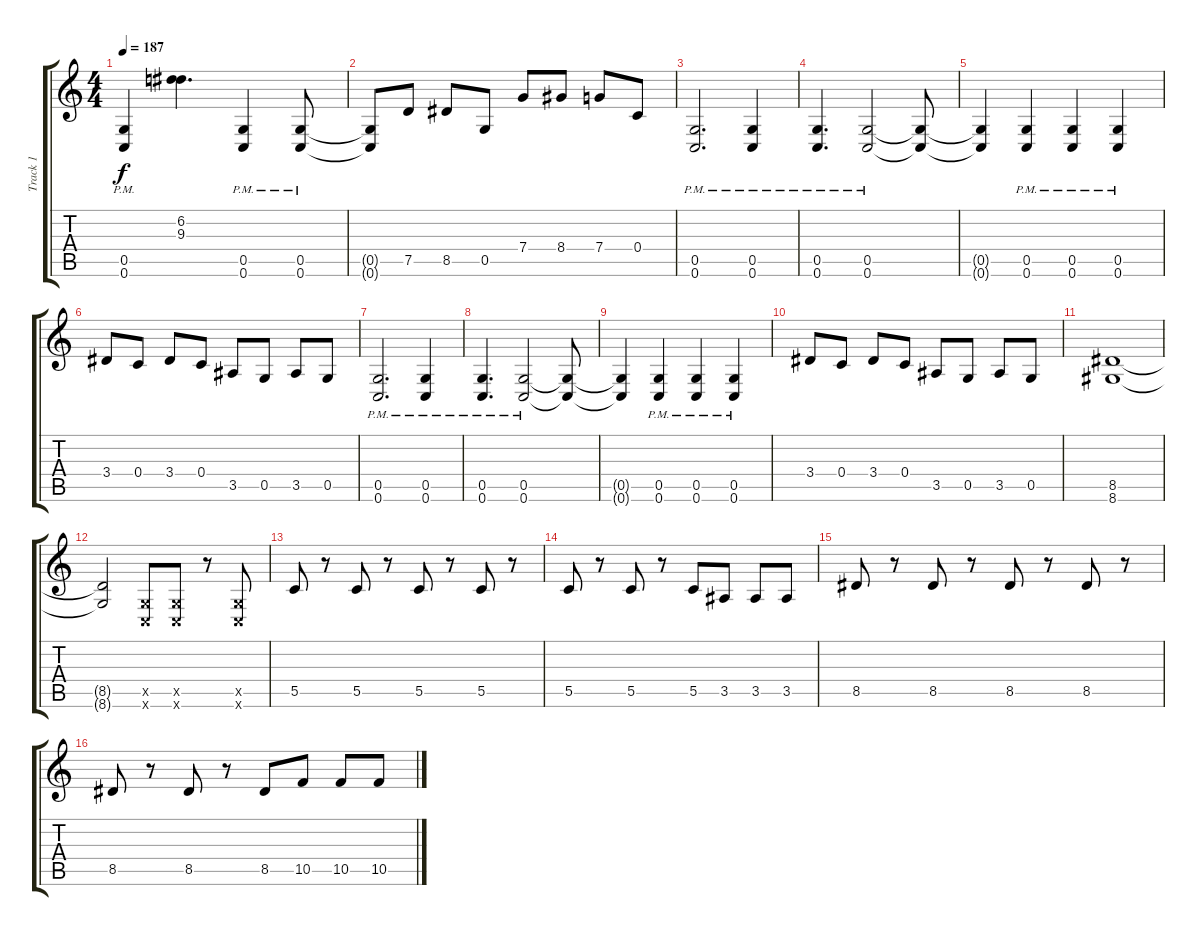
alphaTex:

\track ("Track 1" "Track 1") {instrument distortionguitar}
\staff {score tabs}
\tuning (D4 A3 F3 C3 G2 C2) {hide}
\ts (4 4)
\tempo 187
\clef g2
\ks c
(0.5{pm} 0.6{pm}).4{dy f} (6.2 9.3).4{d} (0.5{pm} 0.6{pm}).4 (0.5{pm} 0.6{pm}).8 |
(0.5{t} 0.6{t}).8 7.5.8 8.5.8 0.5.8 7.4.8 8.4.8 7.4.8 0.4.8 |
(0.5{pm} 0.6{pm}).2{d} (0.5{pm} 0.6{pm}).4 |
(0.5{pm} 0.6{pm}).4{d} (0.5{pm} 0.6{pm}).2 (0.5{t} 0.6{t}).8 |
(0.5{t} 0.6{t}).4 (0.5{pm} 0.6{pm}).4 (0.5{pm} 0.6{pm}).4 (0.5{pm} 0.6{pm}).4 |
3.4.8 0.4.8 3.4.8 0.4.8 3.5.8 0.5.8 3.5.8 0.5.8 |
(0.5{pm} 0.6{pm}).2{d} (0.5{pm} 0.6{pm}).4 |
(0.5{pm} 0.6{pm}).4{d} (0.5{pm} 0.6{pm}).2 (0.5{t} 0.6{t}).8 |
(0.5{t} 0.6{t}).4 (0.5{pm} 0.6{pm}).4 (0.5{pm} 0.6{pm}).4 (0.5{pm} 0.6{pm}).4 |
3.4.8 0.4.8 3.4.8 0.4.8 3.5.8 0.5.8 3.5.8 0.5.8 |
(8.5 8.6).1 |
(8.5{t} 8.6{t}).2 (0.5{x} 0.6{x}).8 (0.5{x} 0.6{x}).8 r.8 (0.5{x} 0.6{x}).8 |
5.5.8 r.8 5.5.8 r.8 5.5.8 r.8 5.5.8 r.8 |
5.5.8 r.8 5.5.8 r.8 5.5.8 3.5.8 3.5.8 3.5.8 |
8.5.8 r.8 8.5.8 r.8 8.5.8 r.8 8.5.8 r.8 |
8.5.8 r.8 8.5.8 r.8 8.5.8 10.5.8 10.5.8 10.5.8
